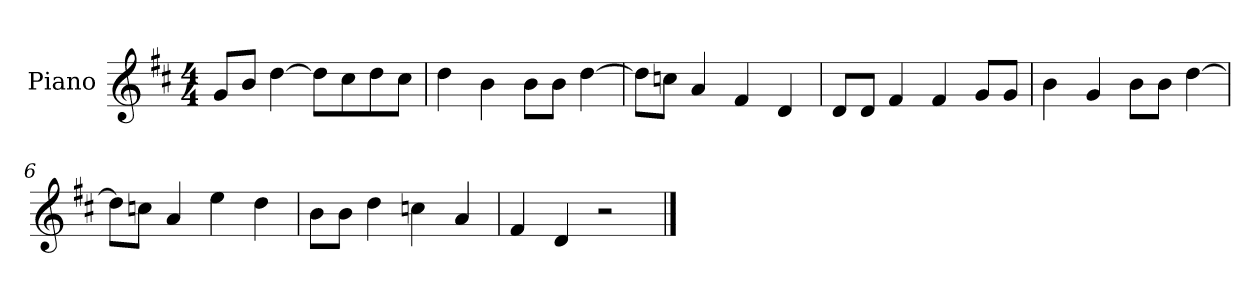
**kern
*part1
*staff1
*I"Piano
*I'P-no
*clefG2
*k[f#c#]
*M4/4
*MM90
=1
8g/L
8b/J
[4dd\
8dd\L]
8cc#\
8dd\
8cc#\J
=2
4dd\
4b\
8b\L
8b\J
[4dd\
=3
8dd\L]
8ccn\J
4a/
4f#/
4d/
=4
8d/L
8d/J
4f#/
4f#/
8g/L
8g/J
=5
4b\
4g/
8b\L
8b\J
[4dd\
=6
8dd\L]
8ccn\J
4a/
4ee\
4dd\
!!LO:LB:g=z
=7
8b\L
8b\J
4dd\
4ccn\
4a/
=8
4f#/
4d/
2r
==
*-
